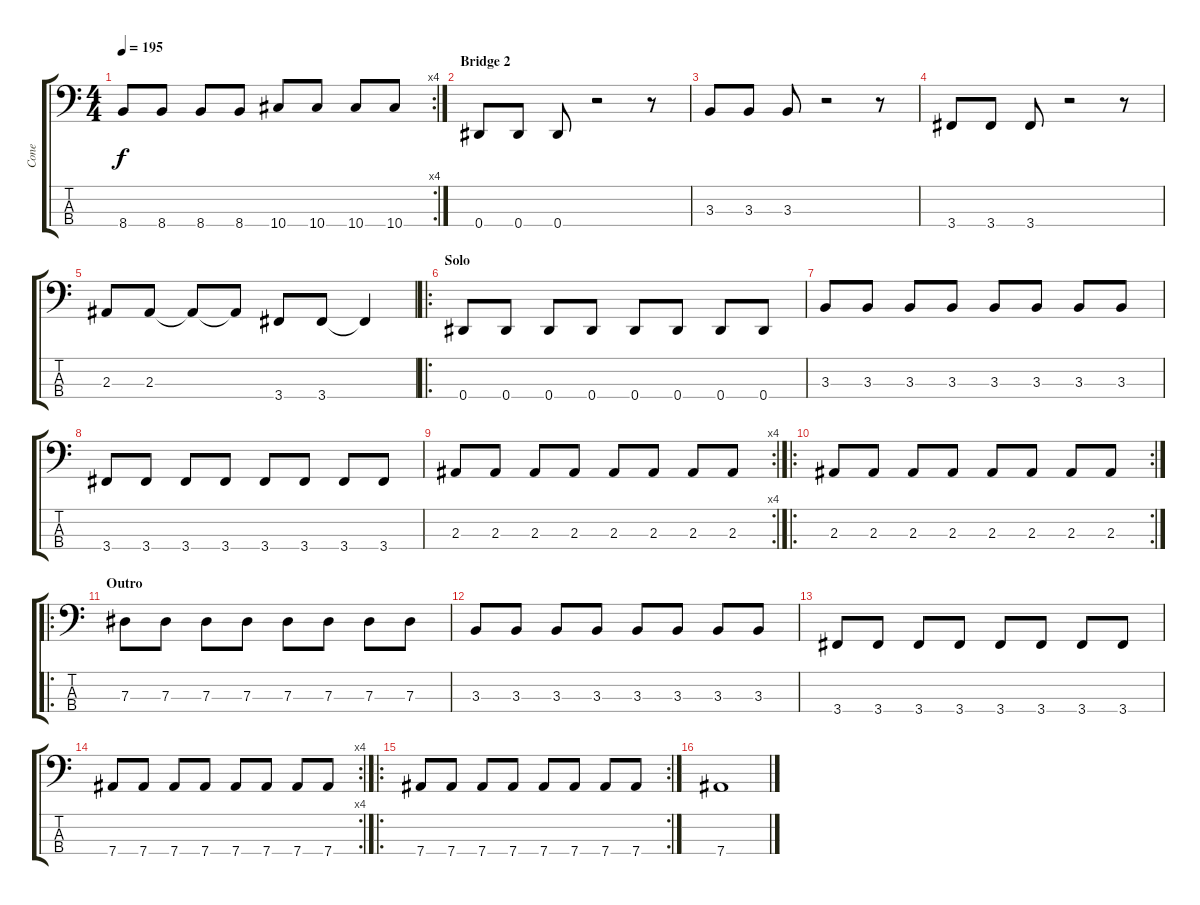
\track ("Cone" "Cone") {instrument electricbasspick}
\staff {score tabs}
\tuning (Gb2 Db2 Ab1 Eb1) {hide}
\rc 4
\ts (4 4)
\tempo 195
\clef f4
\ks c
8.4.8{dy f} 8.4.8 8.4.8 8.4.8 10.4.8 10.4.8 10.4.8 10.4.8 |
\section ("" "Bridge 2")
0.4.8 0.4.8 0.4.8 r.2 r.8 |
3.3.8 3.3.8 3.3.8 r.2 r.8 |
3.4.8 3.4.8 3.4.8 r.2 r.8 |
2.3.8 2.3.8 2.3{t}.8 2.3{t}.8 3.4.8 3.4.8 3.4{t}.4 |
\ro
\section ("" "Solo")
0.4.8 0.4.8 0.4.8 0.4.8 0.4.8 0.4.8 0.4.8 0.4.8 |
3.3.8 3.3.8 3.3.8 3.3.8 3.3.8 3.3.8 3.3.8 3.3.8 |
3.4.8 3.4.8 3.4.8 3.4.8 3.4.8 3.4.8 3.4.8 3.4.8 |
\rc 4
2.3.8 2.3.8 2.3.8 2.3.8 2.3.8 2.3.8 2.3.8 2.3.8 |
\ro
\rc 2
2.3.8 2.3.8 2.3.8 2.3.8 2.3.8 2.3.8 2.3.8 2.3.8 |
\ro
\section ("" "Outro")
7.3.8 7.3.8 7.3.8 7.3.8 7.3.8 7.3.8 7.3.8 7.3.8 |
3.3.8 3.3.8 3.3.8 3.3.8 3.3.8 3.3.8 3.3.8 3.3.8 |
3.4.8 3.4.8 3.4.8 3.4.8 3.4.8 3.4.8 3.4.8 3.4.8 |
\rc 4
7.4.8 7.4.8 7.4.8 7.4.8 7.4.8 7.4.8 7.4.8 7.4.8 |
\ro
\rc 2
7.4.8 7.4.8 7.4.8 7.4.8 7.4.8 7.4.8 7.4.8 7.4.8 |
7.4.1
